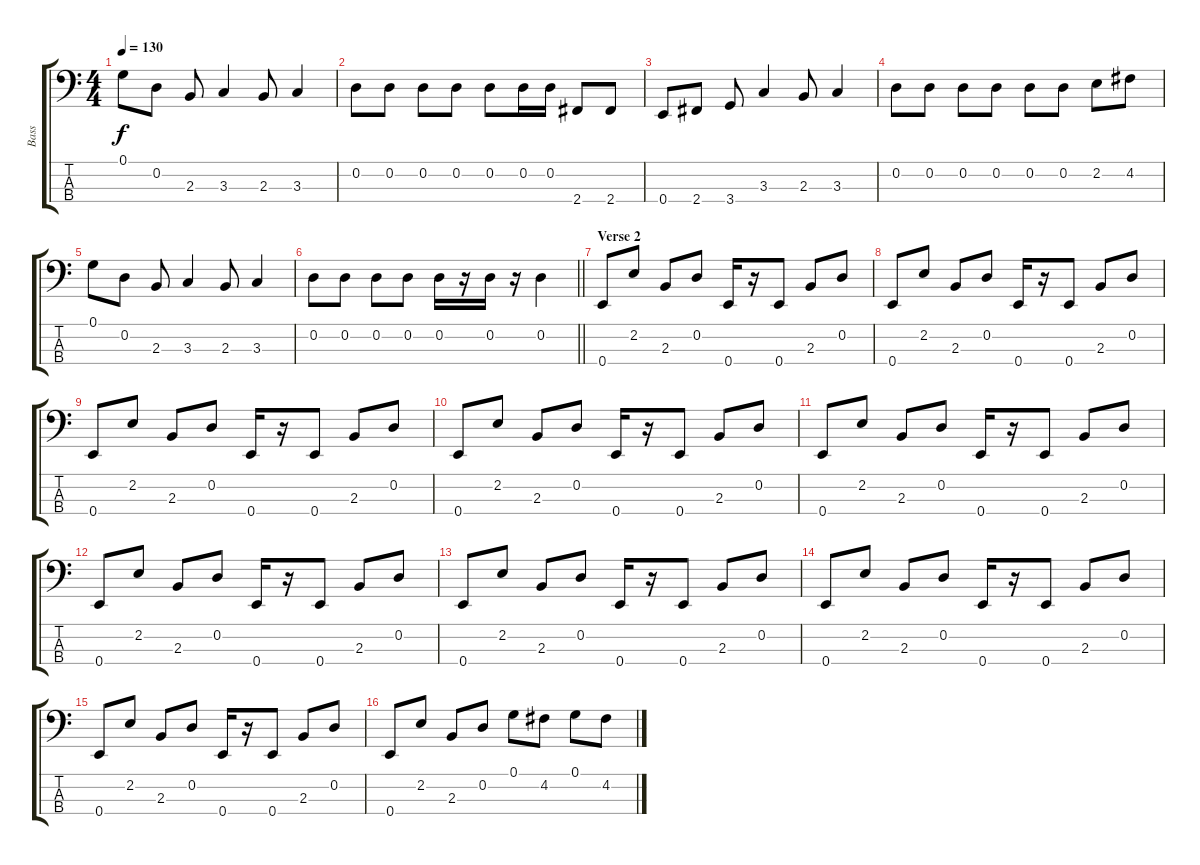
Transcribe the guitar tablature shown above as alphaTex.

\track ("Bass" "Bass") {instrument electricbassfinger}
\staff {score tabs}
\tuning (G2 D2 A1 E1) {hide}
\ts (4 4)
\tempo 130
\clef f4
\ks c
0.1.8{dy f} 0.2.8 2.3.8 3.3.4 2.3.8 3.3.4 |
0.2.8 0.2.8 0.2.8 0.2.8 0.2.8 0.2.16 0.2.16 2.4.8 2.4.8 |
0.4.8 2.4.8 3.4.8 3.3.4 2.3.8 3.3.4 |
0.2.8 0.2.8 0.2.8 0.2.8 0.2.8 0.2.8 2.2.8 4.2.8 |
0.1.8 0.2.8 2.3.8 3.3.4 2.3.8 3.3.4 |
\barLineRight lightlight
0.2.8 0.2.8 0.2.8 0.2.8 0.2.16 r.16 0.2.16 r.16 0.2.4 |
\section ("" "Verse 2")
0.4.8 2.2.8 2.3.8 0.2.8 0.4.16 r.16 0.4.8 2.3.8 0.2.8 |
0.4.8 2.2.8 2.3.8 0.2.8 0.4.16 r.16 0.4.8 2.3.8 0.2.8 |
0.4.8 2.2.8 2.3.8 0.2.8 0.4.16 r.16 0.4.8 2.3.8 0.2.8 |
0.4.8 2.2.8 2.3.8 0.2.8 0.4.16 r.16 0.4.8 2.3.8 0.2.8 |
0.4.8 2.2.8 2.3.8 0.2.8 0.4.16 r.16 0.4.8 2.3.8 0.2.8 |
0.4.8 2.2.8 2.3.8 0.2.8 0.4.16 r.16 0.4.8 2.3.8 0.2.8 |
0.4.8 2.2.8 2.3.8 0.2.8 0.4.16 r.16 0.4.8 2.3.8 0.2.8 |
0.4.8 2.2.8 2.3.8 0.2.8 0.4.16 r.16 0.4.8 2.3.8 0.2.8 |
0.4.8 2.2.8 2.3.8 0.2.8 0.4.16 r.16 0.4.8 2.3.8 0.2.8 |
0.4.8 2.2.8 2.3.8 0.2.8 0.1.8 4.2.8 0.1.8 4.2.8
